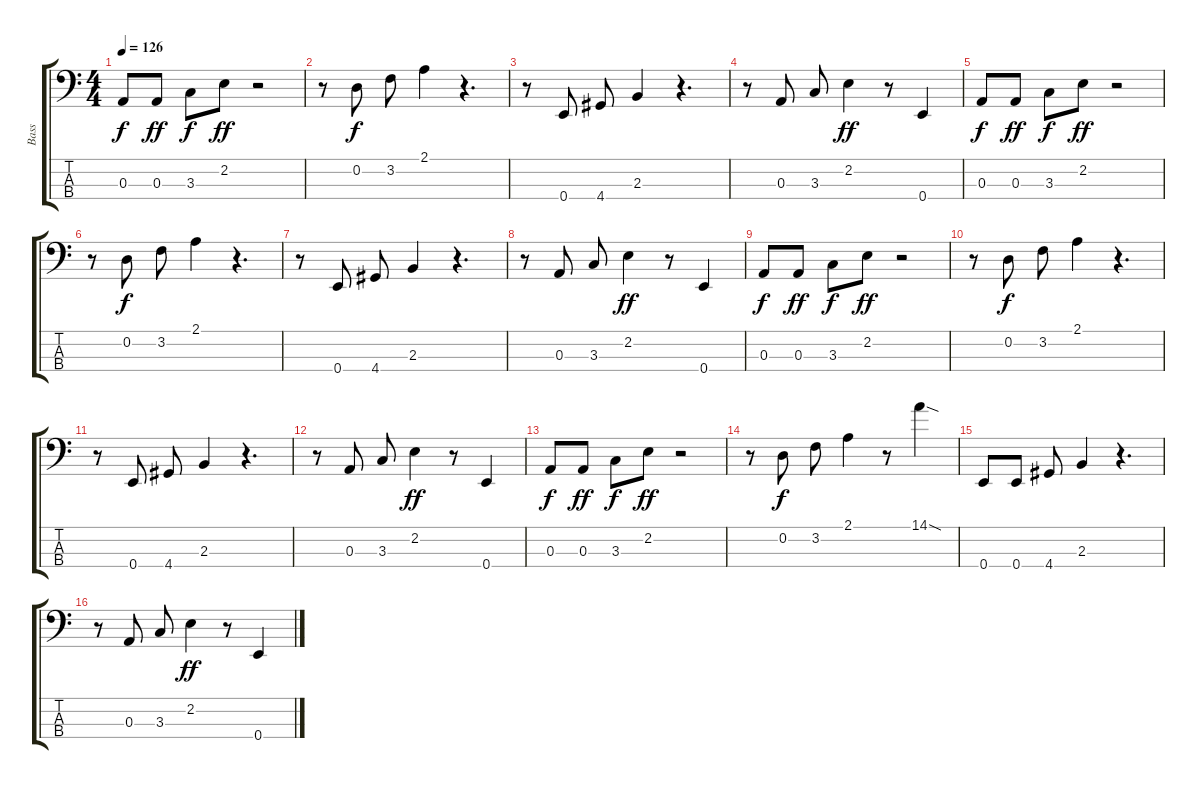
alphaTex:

\track ("Bass" "Bass") {instrument electricbassfinger}
\staff {score tabs}
\tuning (G2 D2 A1 E1) {hide}
\ts (4 4)
\tempo 126
\clef f4
\ks c
0.3.8{dy f} 0.3.8{dy ff} 3.3.8{dy f} 2.2.8{dy ff} r.2 |
r.8 0.2.8{dy f} 3.2.8 2.1.4 r.4{d} |
r.8 0.4.8 4.4.8 2.3.4 r.4{d} |
r.8 0.3.8 3.3.8 2.2.4{dy ff} r.8 0.4.4 |
0.3.8{dy f} 0.3.8{dy ff} 3.3.8{dy f} 2.2.8{dy ff} r.2 |
r.8 0.2.8{dy f} 3.2.8 2.1.4 r.4{d} |
r.8 0.4.8 4.4.8 2.3.4 r.4{d} |
r.8 0.3.8 3.3.8 2.2.4{dy ff} r.8 0.4.4 |
0.3.8{dy f} 0.3.8{dy ff} 3.3.8{dy f} 2.2.8{dy ff} r.2 |
r.8 0.2.8{dy f} 3.2.8 2.1.4 r.4{d} |
r.8 0.4.8 4.4.8 2.3.4 r.4{d} |
r.8 0.3.8 3.3.8 2.2.4{dy ff} r.8 0.4.4 |
0.3.8{dy f} 0.3.8{dy ff} 3.3.8{dy f} 2.2.8{dy ff} r.2 |
r.8 0.2.8{dy f} 3.2.8 2.1.4 r.8 14.1{sod}.4 |
0.4.8 0.4.8 4.4.8 2.3.4 r.4{d} |
r.8 0.3.8 3.3.8 2.2.4{dy ff} r.8 0.4.4
